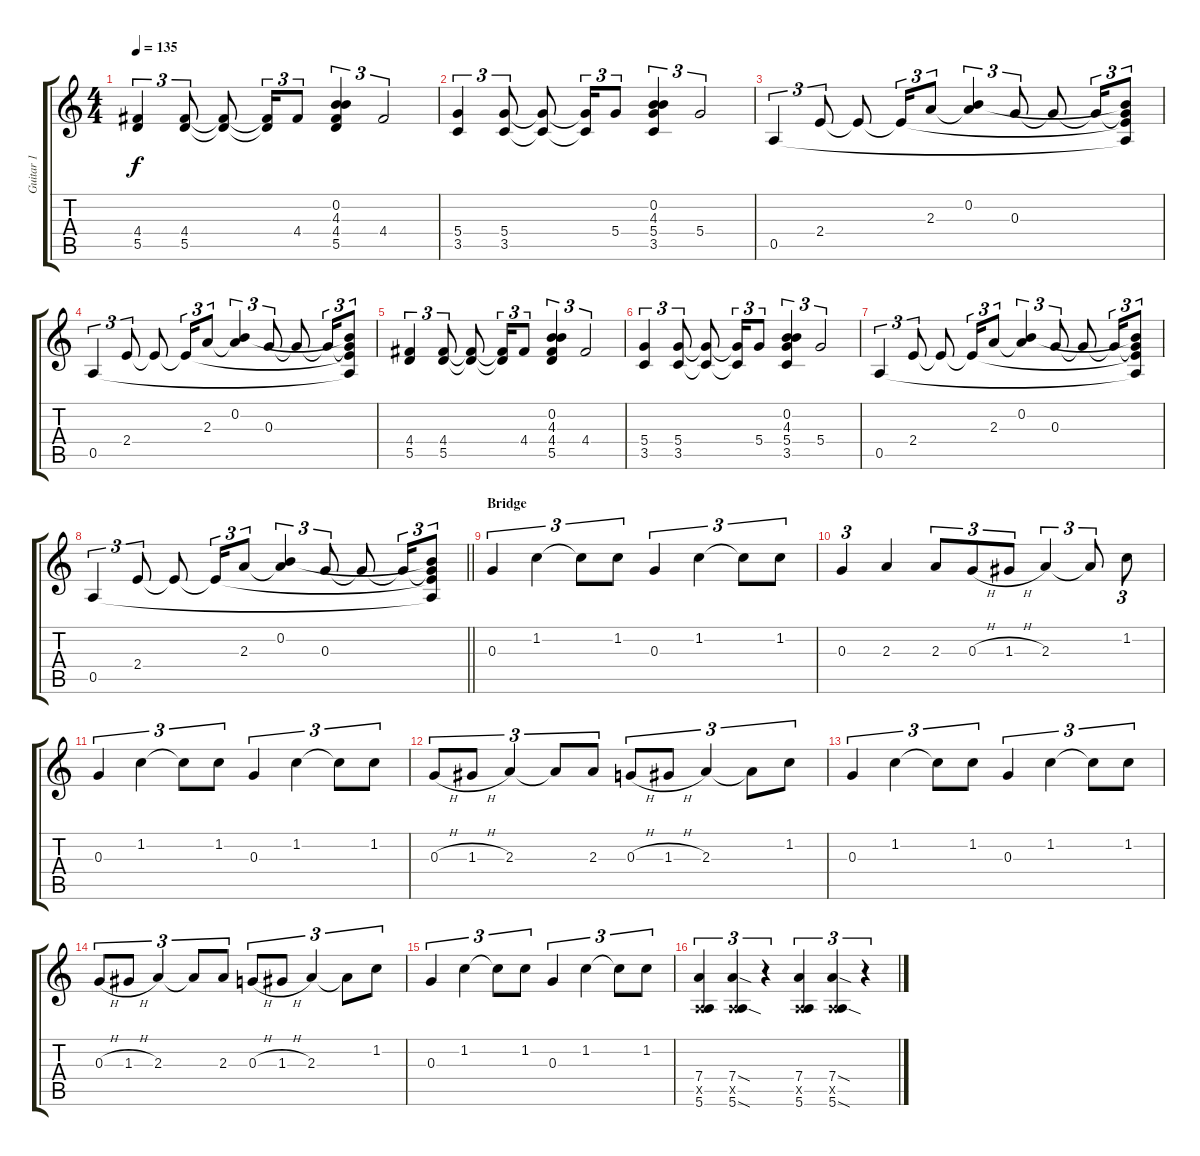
\track ("Guitar 1" "Guitar 1") {instrument electricguitarjazz}
\staff {score tabs}
\tuning (E4 B3 G3 D3 A2 E2) {hide}
\ts (4 4)
\tempo 135
\clef g2
\ks c
(4.4 5.5).4{tu (3 2) dy f} (4.4 5.5).8{tu (3 2)} (4.4{t} 5.5{t}).8 (4.4{t} 5.5{t}).16{tu (3 2)} 4.4.8{tu (3 2)} (0.2 4.3 4.4 5.5).4{tu (3 2)} 4.4.2{tu (3 2)} |
(5.4 3.5).4{tu (3 2)} (5.4 3.5).8{tu (3 2)} (5.4{t} 3.5{t}).8 (5.4{t} 3.5{t}).16{tu (3 2)} 5.4.8{tu (3 2)} (0.2 4.3 5.4 3.5).4{tu (3 2)} 5.4.2{tu (3 2)} |
0.5.4{tu (3 2)} 2.4.8{tu (3 2)} 2.4{t}.8 2.4{t}.16{tu (3 2)} 2.3.8{tu (3 2)} (0.2 2.3{t}).4{tu (3 2)} 0.3.8{tu (3 2)} 0.3{t}.8 0.3{t}.16{tu (3 2)} (0.2{t} 0.3{t} 2.4{t} 0.5{t}).8{tu (3 2)} |
0.5.4{tu (3 2)} 2.4.8{tu (3 2)} 2.4{t}.8 2.4{t}.16{tu (3 2)} 2.3.8{tu (3 2)} (0.2 2.3{t}).4{tu (3 2)} 0.3.8{tu (3 2)} 0.3{t}.8 0.3{t}.16{tu (3 2)} (0.2{t} 0.3{t} 2.4{t} 0.5{t}).8{tu (3 2)} |
(4.4 5.5).4{tu (3 2)} (4.4 5.5).8{tu (3 2)} (4.4{t} 5.5{t}).8 (4.4{t} 5.5{t}).16{tu (3 2)} 4.4.8{tu (3 2)} (0.2 4.3 4.4 5.5).4{tu (3 2)} 4.4.2{tu (3 2)} |
(5.4 3.5).4{tu (3 2)} (5.4 3.5).8{tu (3 2)} (5.4{t} 3.5{t}).8 (5.4{t} 3.5{t}).16{tu (3 2)} 5.4.8{tu (3 2)} (0.2 4.3 5.4 3.5).4{tu (3 2)} 5.4.2{tu (3 2)} |
0.5.4{tu (3 2)} 2.4.8{tu (3 2)} 2.4{t}.8 2.4{t}.16{tu (3 2)} 2.3.8{tu (3 2)} (0.2 2.3{t}).4{tu (3 2)} 0.3.8{tu (3 2)} 0.3{t}.8 0.3{t}.16{tu (3 2)} (0.2{t} 0.3{t} 2.4{t} 0.5{t}).8{tu (3 2)} |
\barLineRight lightlight
0.5.4{tu (3 2)} 2.4.8{tu (3 2)} 2.4{t}.8 2.4{t}.16{tu (3 2)} 2.3.8{tu (3 2)} (0.2 2.3{t}).4{tu (3 2)} 0.3.8{tu (3 2)} 0.3{t}.8 0.3{t}.16{tu (3 2)} (0.2{t} 0.3{t} 2.4{t} 0.5{t}).8{tu (3 2)} |
\section ("" "Bridge")
0.3.4{tu (3 2)} 1.2.4{tu (3 2)} 1.2{t}.8{tu (3 2)} 1.2.8{tu (3 2)} 0.3.4{tu (3 2)} 1.2.4{tu (3 2)} 1.2{t}.8{tu (3 2)} 1.2.8{tu (3 2)} |
0.3.4{tu (3 2)} 2.3.4 2.3.8{tu (3 2)} 0.3{h}.8{tu (3 2)} 1.3{h}.8{tu (3 2)} 2.3.4{tu (3 2)} 2.3{t}.8{tu (3 2)} 1.2.8{tu (3 2)} |
0.3.4{tu (3 2)} 1.2.4{tu (3 2)} 1.2{t}.8{tu (3 2)} 1.2.8{tu (3 2)} 0.3.4{tu (3 2)} 1.2.4{tu (3 2)} 1.2{t}.8{tu (3 2)} 1.2.8{tu (3 2)} |
0.3{h}.8{tu (3 2)} 1.3{h}.8{tu (3 2)} 2.3.4{tu (3 2)} 2.3{t}.8{tu (3 2)} 2.3.8{tu (3 2)} 0.3{h}.8{tu (3 2)} 1.3{h}.8{tu (3 2)} 2.3.4{tu (3 2)} 2.3{t}.8{tu (3 2)} 1.2.8{tu (3 2)} |
0.3.4{tu (3 2)} 1.2.4{tu (3 2)} 1.2{t}.8{tu (3 2)} 1.2.8{tu (3 2)} 0.3.4{tu (3 2)} 1.2.4{tu (3 2)} 1.2{t}.8{tu (3 2)} 1.2.8{tu (3 2)} |
0.3{h}.8{tu (3 2)} 1.3{h}.8{tu (3 2)} 2.3.4{tu (3 2)} 2.3{t}.8{tu (3 2)} 2.3.8{tu (3 2)} 0.3{h}.8{tu (3 2)} 1.3{h}.8{tu (3 2)} 2.3.4{tu (3 2)} 2.3{t}.8{tu (3 2)} 1.2.8{tu (3 2)} |
0.3.4{tu (3 2)} 1.2.4{tu (3 2)} 1.2{t}.8{tu (3 2)} 1.2.8{tu (3 2)} 0.3.4{tu (3 2)} 1.2.4{tu (3 2)} 1.2{t}.8{tu (3 2)} 1.2.8{tu (3 2)} |
(7.4 0.5{x} 5.6).4{tu (3 2)} (7.4{sod} 0.5{x} 5.6{sod}).4{tu (3 2)} r.4{tu (3 2)} (7.4 0.5{x} 5.6).4{tu (3 2)} (7.4{sod} 0.5{x} 5.6{sod}).4{tu (3 2)} r.4{tu (3 2)}
